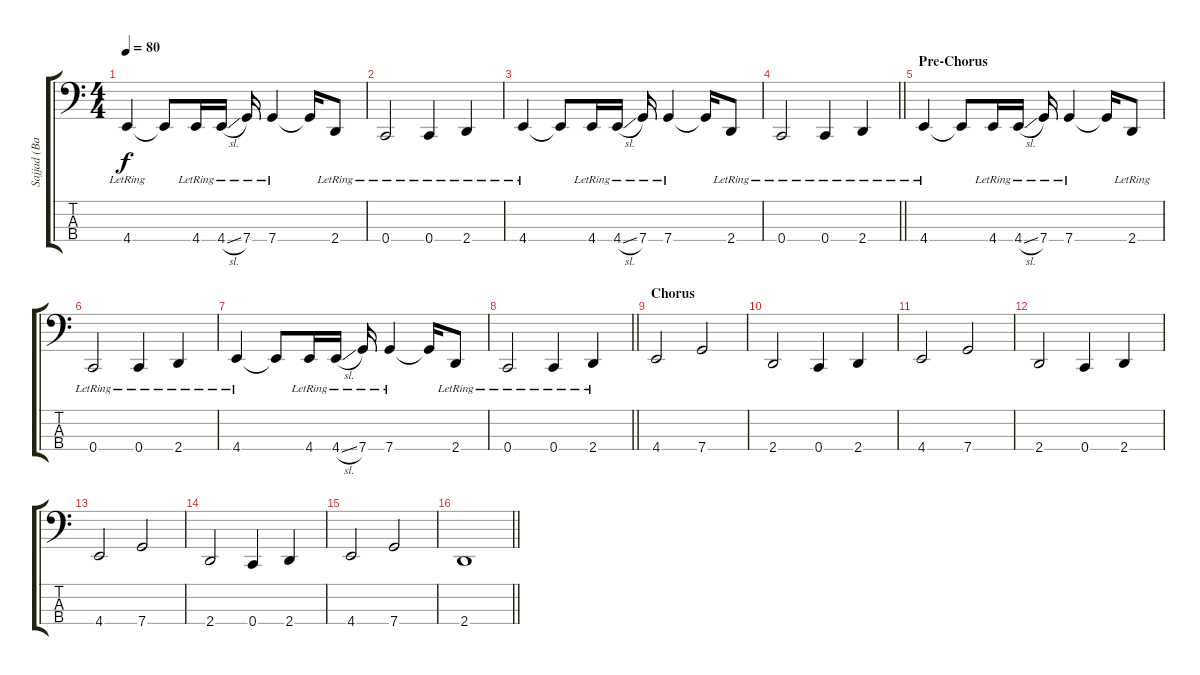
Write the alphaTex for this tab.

\track ("Sajjad (Base)" "Sajjad (Ba") {instrument electricbassfinger}
\staff {score tabs}
\tuning (F2 C2 G1 C1) {hide}
\ts (4 4)
\tempo 80
\clef f4
\ks c
4.4{lr}.4{dy f} 4.4{t}.8 4.4{lr}.16 4.4{sl lr}.16 7.4{lr}.16 7.4{lr}.4 7.4{t}.16 2.4{lr}.8 |
0.4{lr}.2 0.4{lr}.4 2.4{lr}.4 |
4.4{lr}.4 4.4{t}.8 4.4{lr}.16 4.4{sl lr}.16 7.4{lr}.16 7.4{lr}.4 7.4{t}.16 2.4{lr}.8 |
\barLineRight lightlight
0.4{lr}.2 0.4{lr}.4 2.4{lr}.4 |
\section ("" "Pre-Chorus")
4.4{lr}.4 4.4{t}.8 4.4{lr}.16 4.4{sl lr}.16 7.4{lr}.16 7.4{lr}.4 7.4{t}.16 2.4{lr}.8 |
0.4{lr}.2 0.4{lr}.4 2.4{lr}.4 |
4.4{lr}.4 4.4{t}.8 4.4{lr}.16 4.4{sl lr}.16 7.4{lr}.16 7.4{lr}.4 7.4{t}.16 2.4{lr}.8 |
\barLineRight lightlight
0.4{lr}.2 0.4{lr}.4 2.4{lr}.4 |
\section ("" "Chorus")
4.4.2 7.4.2 |
2.4.2 0.4.4 2.4.4 |
4.4.2 7.4.2 |
2.4.2 0.4.4 2.4.4 |
4.4.2 7.4.2 |
2.4.2 0.4.4 2.4.4 |
4.4.2 7.4.2 |
\barLineRight lightlight
2.4.1
